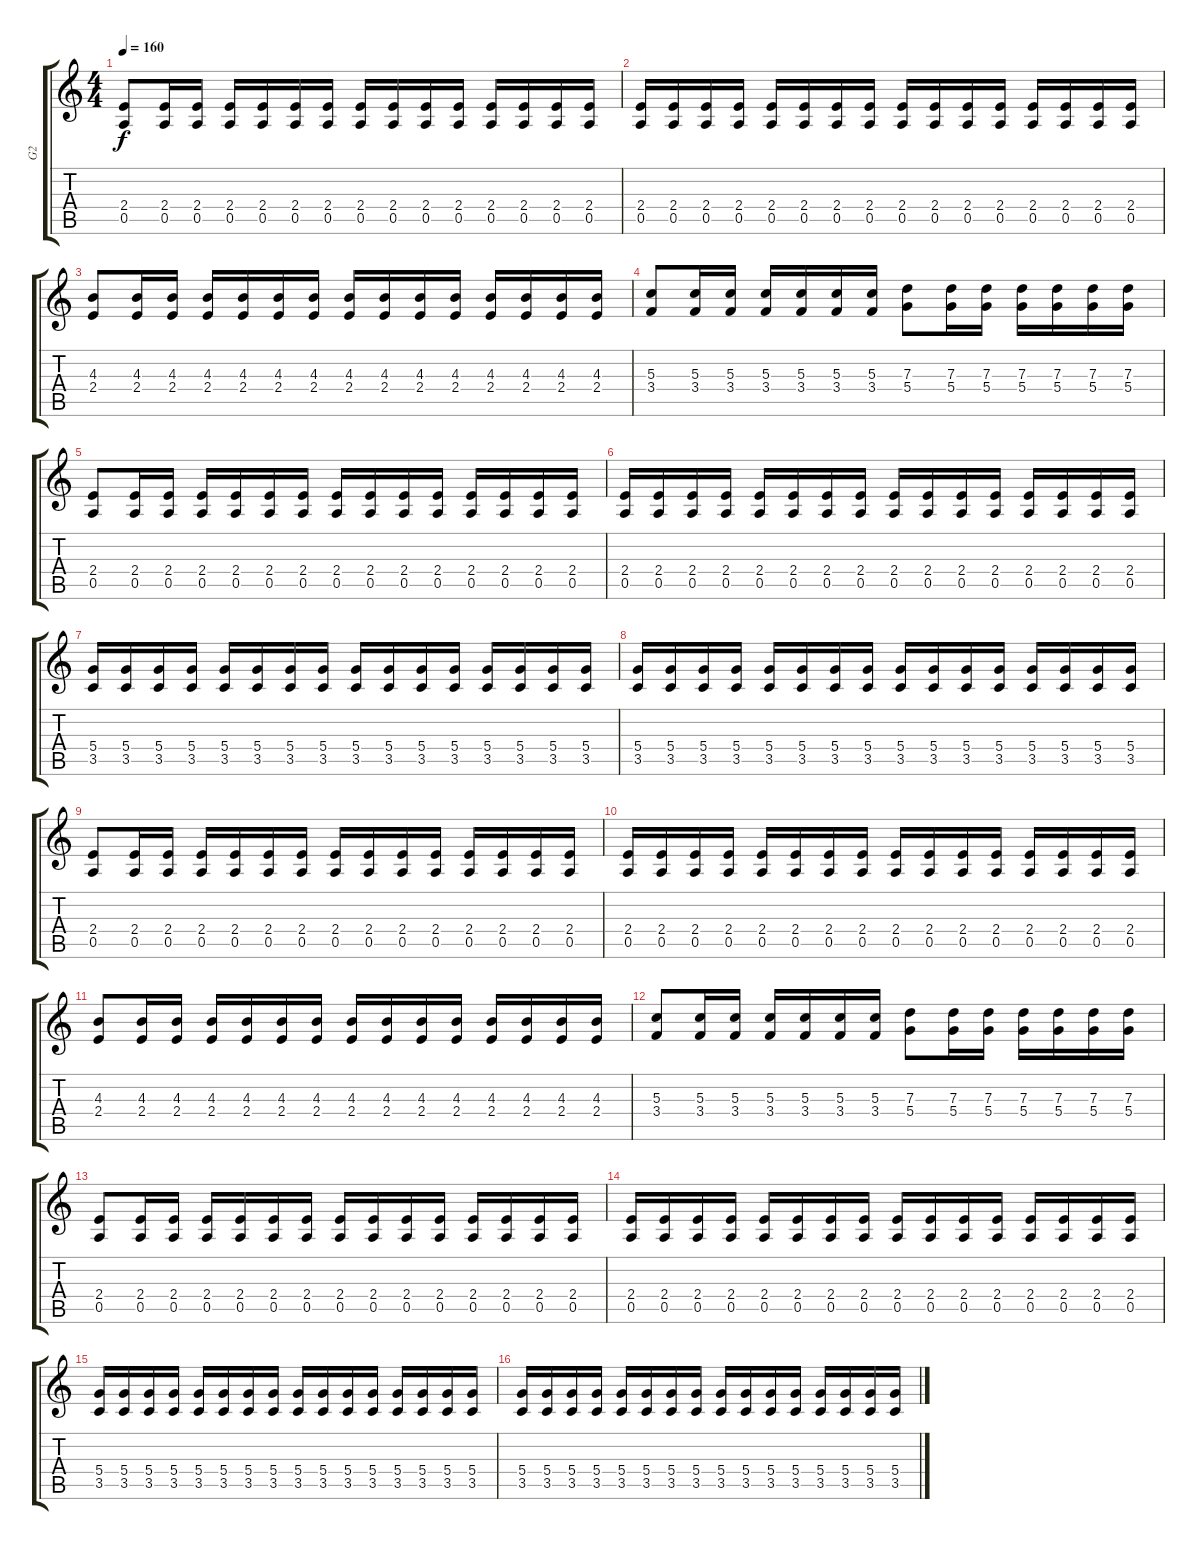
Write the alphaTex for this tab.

\track ("G2" "G2") {instrument overdrivenguitar}
\staff {score tabs}
\tuning (E4 B3 G3 D3 A2 E2) {hide}
\ts (4 4)
\tempo 160
\clef g2
\ks c
(2.4 0.5).8{dy f} (2.4 0.5).16 (2.4 0.5).16 (2.4 0.5).16 (2.4 0.5).16 (2.4 0.5).16 (2.4 0.5).16 (2.4 0.5).16 (2.4 0.5).16 (2.4 0.5).16 (2.4 0.5).16 (2.4 0.5).16 (2.4 0.5).16 (2.4 0.5).16 (2.4 0.5).16 |
(2.4 0.5).16 (2.4 0.5).16 (2.4 0.5).16 (2.4 0.5).16 (2.4 0.5).16 (2.4 0.5).16 (2.4 0.5).16 (2.4 0.5).16 (2.4 0.5).16 (2.4 0.5).16 (2.4 0.5).16 (2.4 0.5).16 (2.4 0.5).16 (2.4 0.5).16 (2.4 0.5).16 (2.4 0.5).16 |
(4.3 2.4).8 (4.3 2.4).16 (4.3 2.4).16 (4.3 2.4).16 (4.3 2.4).16 (4.3 2.4).16 (4.3 2.4).16 (4.3 2.4).16 (4.3 2.4).16 (4.3 2.4).16 (4.3 2.4).16 (4.3 2.4).16 (4.3 2.4).16 (4.3 2.4).16 (4.3 2.4).16 |
(5.3 3.4).8 (5.3 3.4).16 (5.3 3.4).16 (5.3 3.4).16 (5.3 3.4).16 (5.3 3.4).16 (5.3 3.4).16 (7.3 5.4).8 (7.3 5.4).16 (7.3 5.4).16 (7.3 5.4).16 (7.3 5.4).16 (7.3 5.4).16 (7.3 5.4).16 |
(2.4 0.5).8 (2.4 0.5).16 (2.4 0.5).16 (2.4 0.5).16 (2.4 0.5).16 (2.4 0.5).16 (2.4 0.5).16 (2.4 0.5).16 (2.4 0.5).16 (2.4 0.5).16 (2.4 0.5).16 (2.4 0.5).16 (2.4 0.5).16 (2.4 0.5).16 (2.4 0.5).16 |
(2.4 0.5).16 (2.4 0.5).16 (2.4 0.5).16 (2.4 0.5).16 (2.4 0.5).16 (2.4 0.5).16 (2.4 0.5).16 (2.4 0.5).16 (2.4 0.5).16 (2.4 0.5).16 (2.4 0.5).16 (2.4 0.5).16 (2.4 0.5).16 (2.4 0.5).16 (2.4 0.5).16 (2.4 0.5).16 |
(5.4 3.5).16 (5.4 3.5).16 (5.4 3.5).16 (5.4 3.5).16 (5.4 3.5).16 (5.4 3.5).16 (5.4 3.5).16 (5.4 3.5).16 (5.4 3.5).16 (5.4 3.5).16 (5.4 3.5).16 (5.4 3.5).16 (5.4 3.5).16 (5.4 3.5).16 (5.4 3.5).16 (5.4 3.5).16 |
(5.4 3.5).16 (5.4 3.5).16 (5.4 3.5).16 (5.4 3.5).16 (5.4 3.5).16 (5.4 3.5).16 (5.4 3.5).16 (5.4 3.5).16 (5.4 3.5).16 (5.4 3.5).16 (5.4 3.5).16 (5.4 3.5).16 (5.4 3.5).16 (5.4 3.5).16 (5.4 3.5).16 (5.4 3.5).16 |
(2.4 0.5).8 (2.4 0.5).16 (2.4 0.5).16 (2.4 0.5).16 (2.4 0.5).16 (2.4 0.5).16 (2.4 0.5).16 (2.4 0.5).16 (2.4 0.5).16 (2.4 0.5).16 (2.4 0.5).16 (2.4 0.5).16 (2.4 0.5).16 (2.4 0.5).16 (2.4 0.5).16 |
(2.4 0.5).16 (2.4 0.5).16 (2.4 0.5).16 (2.4 0.5).16 (2.4 0.5).16 (2.4 0.5).16 (2.4 0.5).16 (2.4 0.5).16 (2.4 0.5).16 (2.4 0.5).16 (2.4 0.5).16 (2.4 0.5).16 (2.4 0.5).16 (2.4 0.5).16 (2.4 0.5).16 (2.4 0.5).16 |
(4.3 2.4).8 (4.3 2.4).16 (4.3 2.4).16 (4.3 2.4).16 (4.3 2.4).16 (4.3 2.4).16 (4.3 2.4).16 (4.3 2.4).16 (4.3 2.4).16 (4.3 2.4).16 (4.3 2.4).16 (4.3 2.4).16 (4.3 2.4).16 (4.3 2.4).16 (4.3 2.4).16 |
(5.3 3.4).8 (5.3 3.4).16 (5.3 3.4).16 (5.3 3.4).16 (5.3 3.4).16 (5.3 3.4).16 (5.3 3.4).16 (7.3 5.4).8 (7.3 5.4).16 (7.3 5.4).16 (7.3 5.4).16 (7.3 5.4).16 (7.3 5.4).16 (7.3 5.4).16 |
(2.4 0.5).8 (2.4 0.5).16 (2.4 0.5).16 (2.4 0.5).16 (2.4 0.5).16 (2.4 0.5).16 (2.4 0.5).16 (2.4 0.5).16 (2.4 0.5).16 (2.4 0.5).16 (2.4 0.5).16 (2.4 0.5).16 (2.4 0.5).16 (2.4 0.5).16 (2.4 0.5).16 |
(2.4 0.5).16 (2.4 0.5).16 (2.4 0.5).16 (2.4 0.5).16 (2.4 0.5).16 (2.4 0.5).16 (2.4 0.5).16 (2.4 0.5).16 (2.4 0.5).16 (2.4 0.5).16 (2.4 0.5).16 (2.4 0.5).16 (2.4 0.5).16 (2.4 0.5).16 (2.4 0.5).16 (2.4 0.5).16 |
(5.4 3.5).16 (5.4 3.5).16 (5.4 3.5).16 (5.4 3.5).16 (5.4 3.5).16 (5.4 3.5).16 (5.4 3.5).16 (5.4 3.5).16 (5.4 3.5).16 (5.4 3.5).16 (5.4 3.5).16 (5.4 3.5).16 (5.4 3.5).16 (5.4 3.5).16 (5.4 3.5).16 (5.4 3.5).16 |
(5.4 3.5).16 (5.4 3.5).16 (5.4 3.5).16 (5.4 3.5).16 (5.4 3.5).16 (5.4 3.5).16 (5.4 3.5).16 (5.4 3.5).16 (5.4 3.5).16 (5.4 3.5).16 (5.4 3.5).16 (5.4 3.5).16 (5.4 3.5).16 (5.4 3.5).16 (5.4 3.5).16 (5.4 3.5).16
